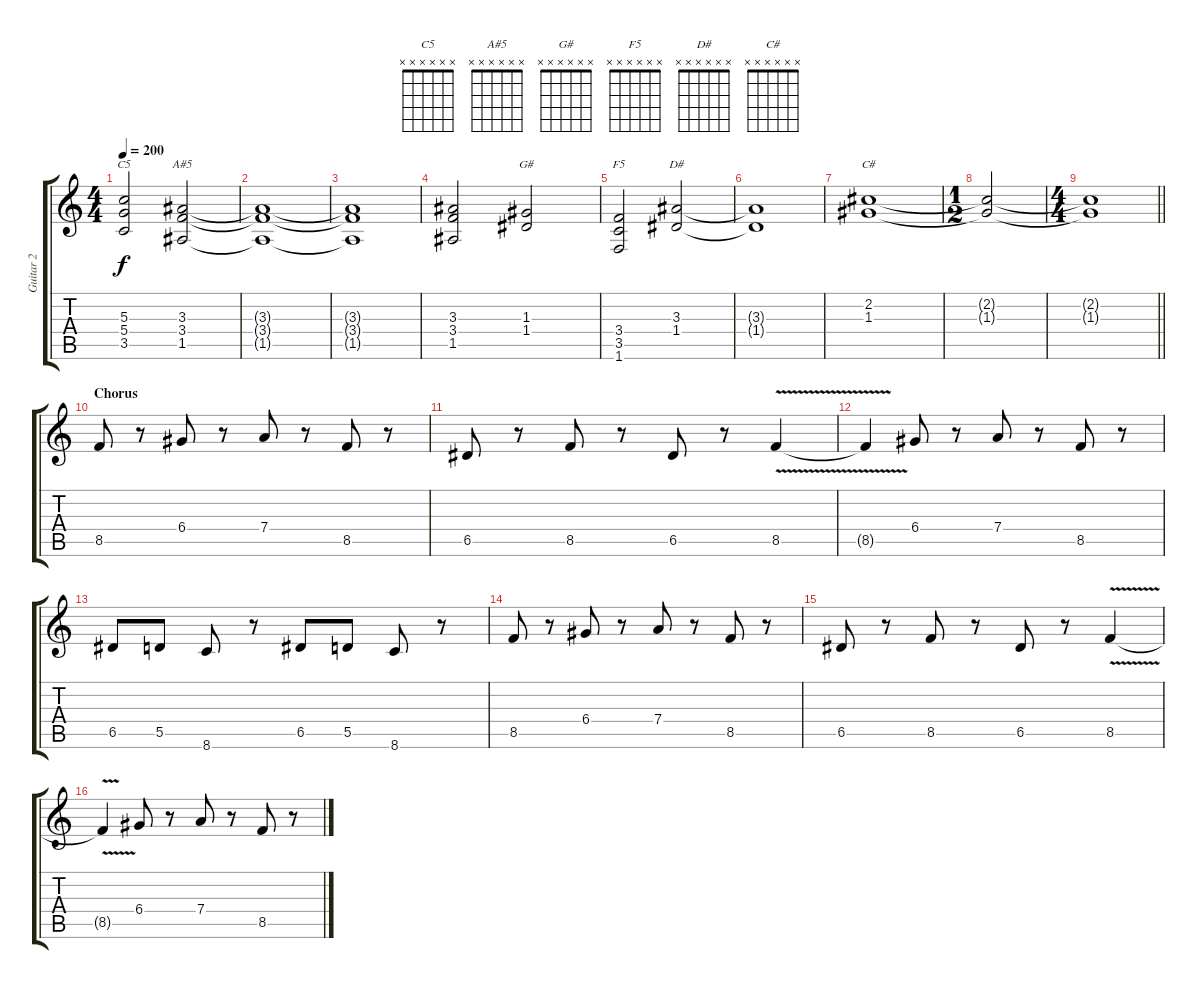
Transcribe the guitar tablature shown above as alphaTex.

\track ("Guitar 2" "Guitar 2") {instrument distortionguitar}
\staff {score tabs}
\tuning (E4 B3 G3 D3 A2 E2) {hide}
\chord ("C5" x x x x x x)
\chord ("A#5" x x x x x x)
\chord ("G#" x x x x x x)
\chord ("F5" x x x x x x)
\chord ("D#" x x x x x x)
\chord ("C#" x x x x x x)
\ts (4 4)
\tempo 200
\clef g2
\ks c
(5.3 5.4 3.5).2{ch "C5" dy f} (3.3 3.4 1.5).2{ch "A#5"} |
(3.3{t} 3.4{t} 1.5{t}).1 |
(3.3{t} 3.4{t} 1.5{t}).1 |
(3.3 3.4 1.5).2 (1.3 1.4).2{ch "G#"} |
(3.4 3.5 1.6).2{ch "F5"} (3.3 1.4).2{ch "D#"} |
(3.3{t} 1.4{t}).1 |
(2.2 1.3).1{ch "C#"} |
\ts (1 2)
(2.2{t} 1.3{t}).2 |
\ts (4 4)
\barLineRight lightlight
(2.2{t} 1.3{t}).1 |
\section ("" "Chorus")
8.5.8 r.8 6.4.8 r.8 7.4.8 r.8 8.5.8 r.8 |
6.5.8 r.8 8.5.8 r.8 6.5.8 r.8 8.5{v}.4 |
8.5{t}.4 6.4.8 r.8 7.4.8 r.8 8.5.8 r.8 |
6.5.8 5.5.8 8.6.8 r.8 6.5.8 5.5.8 8.6.8 r.8 |
8.5.8 r.8 6.4.8 r.8 7.4.8 r.8 8.5.8 r.8 |
6.5.8 r.8 8.5.8 r.8 6.5.8 r.8 8.5{v}.4 |
8.5{t}.4 6.4.8 r.8 7.4.8 r.8 8.5.8 r.8
